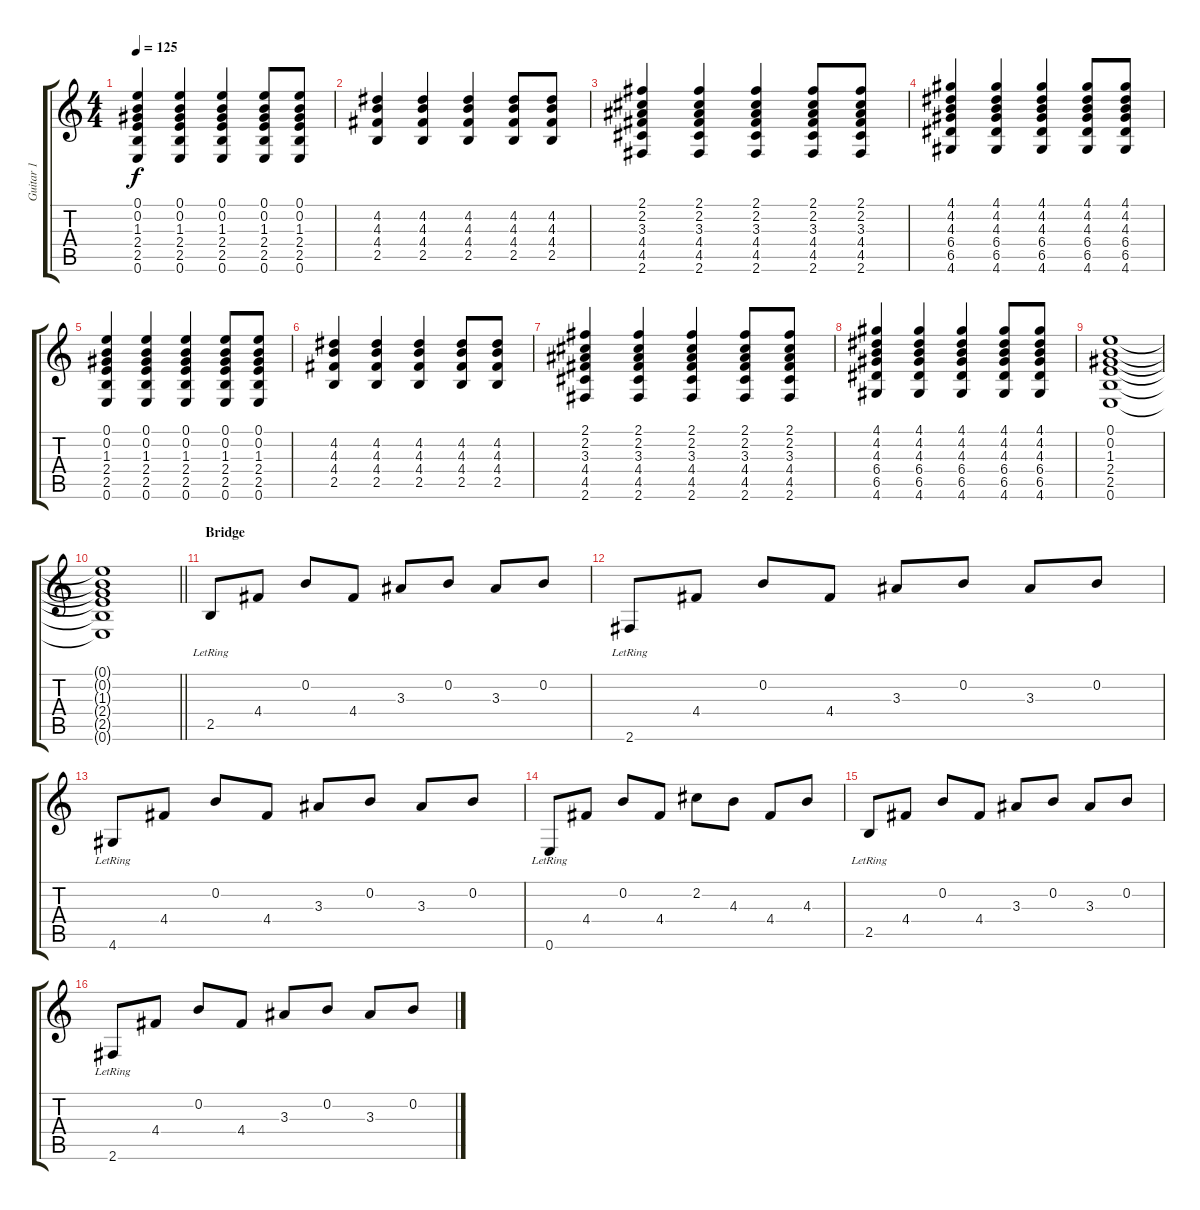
\track ("Guitar 1" "Guitar 1") {instrument acousticguitarsteel}
\staff {score tabs}
\tuning (E4 B3 G3 D3 A2 E2) {hide}
\ts (4 4)
\tempo 125
\clef g2
\ks c
(0.1 0.2 1.3 2.4 2.5 0.6).4{dy f} (0.1 0.2 1.3 2.4 2.5 0.6).4 (0.1 0.2 1.3 2.4 2.5 0.6).4 (0.1 0.2 1.3 2.4 2.5 0.6).8 (0.1 0.2 1.3 2.4 2.5 0.6).8 |
(4.2 4.3 4.4 2.5).4 (4.2 4.3 4.4 2.5).4 (4.2 4.3 4.4 2.5).4 (4.2 4.3 4.4 2.5).8 (4.2 4.3 4.4 2.5).8 |
(2.1 2.2 3.3 4.4 4.5 2.6).4 (2.1 2.2 3.3 4.4 4.5 2.6).4 (2.1 2.2 3.3 4.4 4.5 2.6).4 (2.1 2.2 3.3 4.4 4.5 2.6).8 (2.1 2.2 3.3 4.4 4.5 2.6).8 |
(4.1 4.2 4.3 6.4 6.5 4.6).4 (4.1 4.2 4.3 6.4 6.5 4.6).4 (4.1 4.2 4.3 6.4 6.5 4.6).4 (4.1 4.2 4.3 6.4 6.5 4.6).8 (4.1 4.2 4.3 6.4 6.5 4.6).8 |
(0.1 0.2 1.3 2.4 2.5 0.6).4 (0.1 0.2 1.3 2.4 2.5 0.6).4 (0.1 0.2 1.3 2.4 2.5 0.6).4 (0.1 0.2 1.3 2.4 2.5 0.6).8 (0.1 0.2 1.3 2.4 2.5 0.6).8 |
(4.2 4.3 4.4 2.5).4 (4.2 4.3 4.4 2.5).4 (4.2 4.3 4.4 2.5).4 (4.2 4.3 4.4 2.5).8 (4.2 4.3 4.4 2.5).8 |
(2.1 2.2 3.3 4.4 4.5 2.6).4 (2.1 2.2 3.3 4.4 4.5 2.6).4 (2.1 2.2 3.3 4.4 4.5 2.6).4 (2.1 2.2 3.3 4.4 4.5 2.6).8 (2.1 2.2 3.3 4.4 4.5 2.6).8 |
(4.1 4.2 4.3 6.4 6.5 4.6).4 (4.1 4.2 4.3 6.4 6.5 4.6).4 (4.1 4.2 4.3 6.4 6.5 4.6).4 (4.1 4.2 4.3 6.4 6.5 4.6).8 (4.1 4.2 4.3 6.4 6.5 4.6).8 |
(0.1 0.2 1.3 2.4 2.5 0.6).1 |
\barLineRight lightlight
(0.1{t} 0.2{t} 1.3{t} 2.4{t} 2.5{t} 0.6{t}).1 |
\section ("" "Bridge")
2.5{lr}.8 4.4.8 0.2.8 4.4.8 3.3.8 0.2.8 3.3.8 0.2.8 |
2.6{lr}.8 4.4.8 0.2.8 4.4.8 3.3.8 0.2.8 3.3.8 0.2.8 |
4.6{lr}.8 4.4.8 0.2.8 4.4.8 3.3.8 0.2.8 3.3.8 0.2.8 |
0.6{lr}.8 4.4.8 0.2.8 4.4.8 2.2.8 4.3.8 4.4.8 4.3.8 |
2.5{lr}.8 4.4.8 0.2.8 4.4.8 3.3.8 0.2.8 3.3.8 0.2.8 |
2.6{lr}.8 4.4.8 0.2.8 4.4.8 3.3.8 0.2.8 3.3.8 0.2.8
